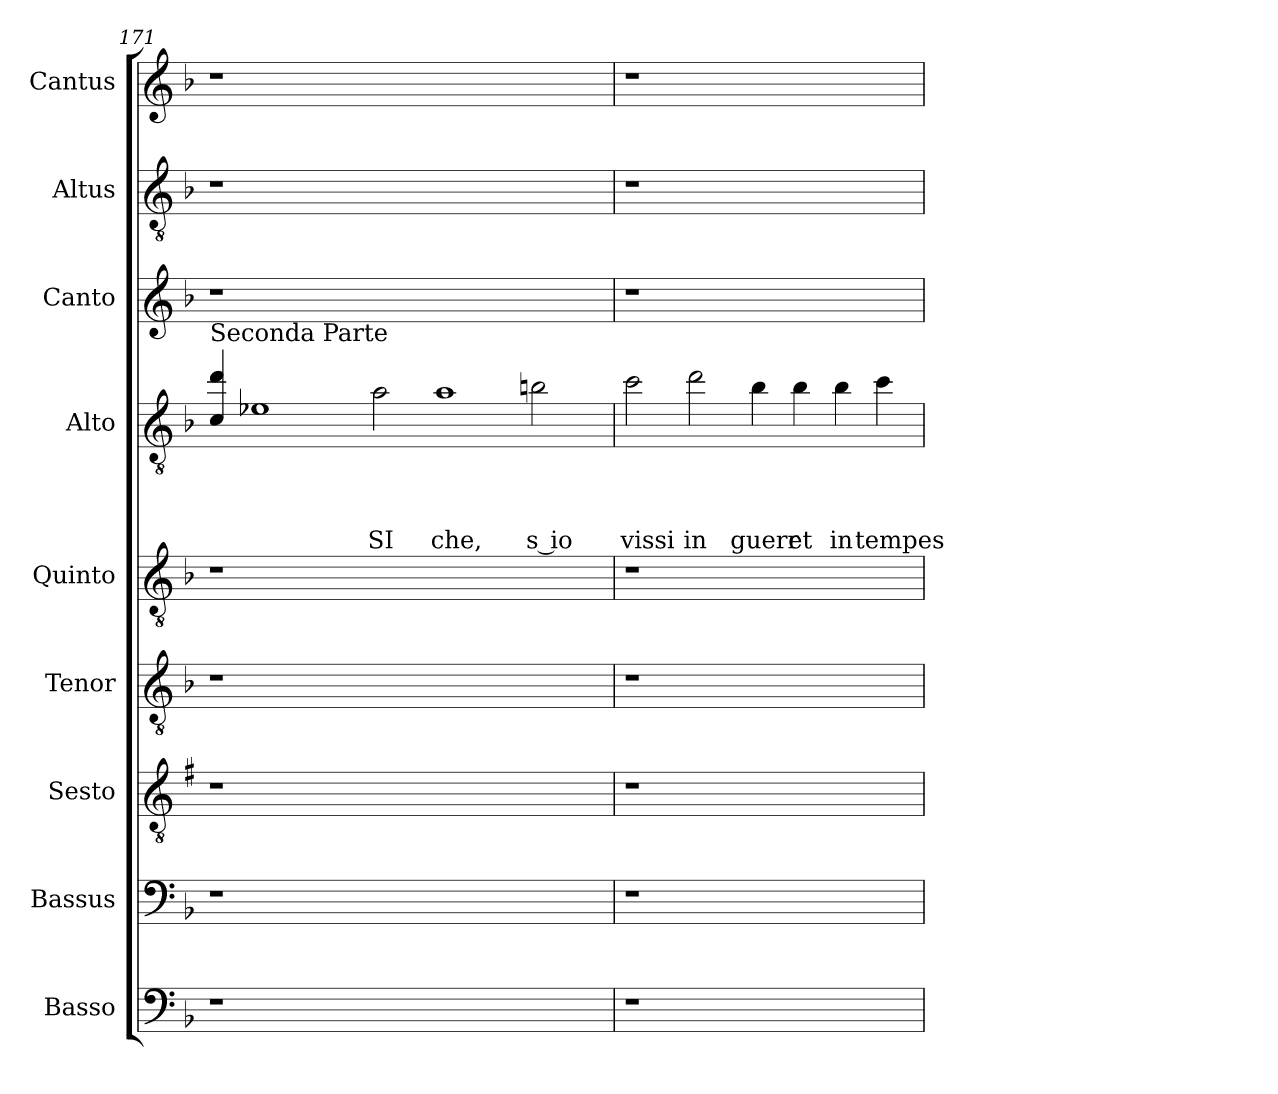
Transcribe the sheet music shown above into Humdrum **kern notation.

**kern	**kern	**kern	**kern	**kern	**kern	**text	**text	**text	**text	**kern	**kern	**kern
*part9	*part8	*part7	*part6	*part5	*part4	*part4	*part4	*part4	*part4	*part3	*part2	*part1
*staff9	*staff8	*staff7	*staff6	*staff5	*staff4	*staff4	*staff4	*staff4	*staff4	*staff3	*staff2	*staff1
*I"Basso	*I"Bassus	*I"Sesto	*I"Tenor	*I"Quinto	*I"Alto	*	*	*	*	*I"Canto	*I"Altus	*I"Cantus
*	*	*I'Sesto	*I'Tenor	*I'Quinto	*I'Alto	*	*	*	*	*I'Canto	*I'Altus	*I'Cantus
!!LO:LB:g=z
*clefF4	*clefF4	*clefGv2	*clefGv2	*clefGv2	*clefGv2	*	*	*	*	*clefG2	*clefGv2	*clefG2
*k[b-]	*k[b-]	*k[f#]	*k[b-]	*k[b-]	*k[b-]	*	*	*	*	*k[b-]	*k[b-]	*k[b-]
*F:	*F:	*G:	*F:	*F:	*F:	*	*	*	*	*F:	*F:	*F:
=171	=171	=171	=171	=171	=171	=171	=171	=171	=171	=171	=171	=171
!	!	!	!	!	!LO:TX:a:t=Seconda Parte	!	!	!	!	!	!	!
1r	1r	1r	1r	1r	4c/ 4dd/	.	.	.	.	1r	1r	1r
.	.	.	.	.	1e-X	.	.	.	.	.	.	.
0ryy	0ryy	0ryy	0ryy	0ryy	.	.	.	.	.	0ryy	0ryy	0ryy
!	!	!	!	!	!	!	!	!	!LO:LY:b	!	!	!
.	.	.	.	.	2a\	.	.	.	SI	.	.	.
!	!	!	!	!	!	!	!	!	!LO:LY:b	!	!	!
.	.	.	.	.	1a	.	.	.	che,	.	.	.
!	!	!	!	!	!	!	!	!	!LO:LY:b:rj	!	!	!
.	.	.	.	.	2bn\	.	.	.	s io	.	.	.
4ryy	4ryy	4ryy	4ryy	4ryy	.	.	.	.	.	4ryy	4ryy	4ryy
=172	=172	=172	=172	=172	=172	=172	=172	=172	=172	=172	=172	=172
!	!	!	!	!	!	!	!	!	!LO:LY:b	!	!	!
1r	1r	1r	1r	1r	2cc\	.	.	.	vissi	1r	1r	1r
!	!	!	!	!	!	!	!	!	!LO:LY:b	!	!	!
.	.	.	.	.	2dd\	.	.	.	in	.	.	.
!	!	!	!	!	!	!	!	!	!LO:LY:b	!	!	!
1ryy	1ryy	1ryy	1ryy	1ryy	4b-\	.	.	.	guerr	1ryy	1ryy	1ryy
!	!	!	!	!	!	!	!	!	!LO:LY:b	!	!	!
.	.	.	.	.	4b-\	.	.	.	et	.	.	.
!	!	!	!	!	!	!	!	!	!LO:LY:b	!	!	!
.	.	.	.	.	4b-\	.	.	.	in	.	.	.
!	!	!	!	!	!	!	!	!	!LO:LY:b	!	!	!
.	.	.	.	.	4cc\	.	.	.	tempes-	.	.	.
=	=	=	=	=	=	=	=	=	=	=	=	=
*-	*-	*-	*-	*-	*-	*-	*-	*-	*-	*-	*-	*-
